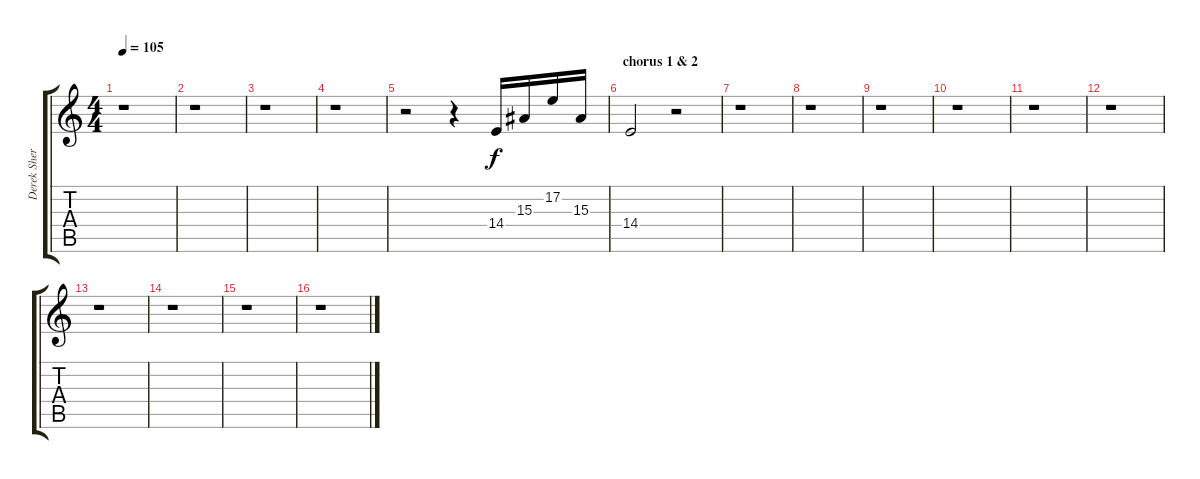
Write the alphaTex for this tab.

\track ("Derek Sherinian" "Derek Sher") {instrument lead5charang}
\staff {score tabs}
\tuning (E4 B3 G3 D3 A2 E2) {hide}
\ts (4 4)
\tempo 105
\clef g2
\ks c
r.1{dy f} |
r.1 |
r.1 |
r.1 |
r.2 r.4 14.4.16 15.3.16 17.2.16 15.3.16 |
\section ("" "chorus 1 & 2")
14.4.2 r.2 |
r.1 |
r.1 |
r.1 |
r.1 |
r.1 |
r.1 |
r.1 |
r.1 |
r.1 |
r.1
